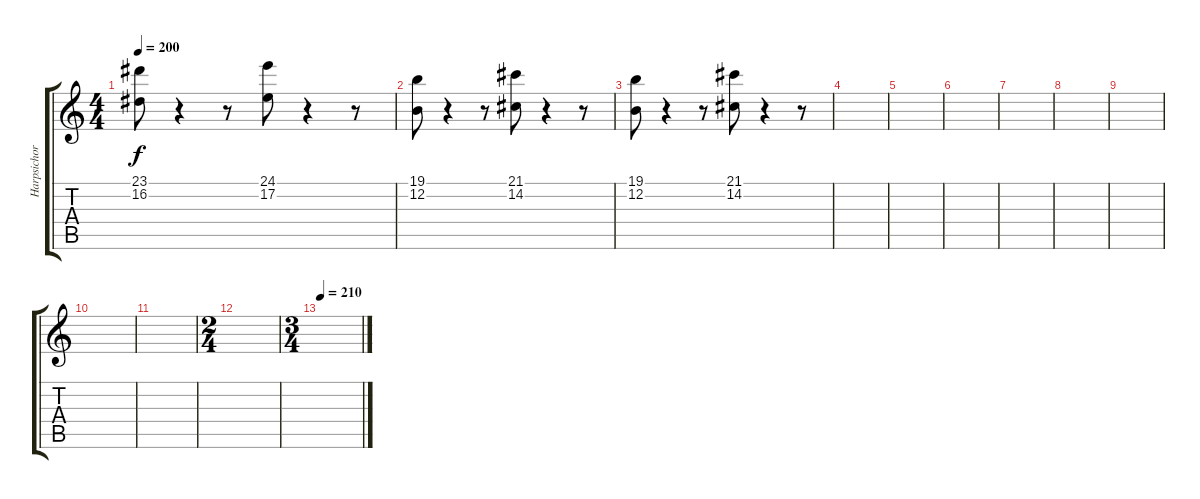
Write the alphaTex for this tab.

\track ("Harpsichord" "Harpsichor") {instrument harpsichord}
\staff {score tabs}
\tuning (E4 B3 G3 D3 A2 E2) {hide}
\ts (4 4)
\tempo 200
\clef g2
\ks c
(23.1 16.2).8{dy f} r.4 r.8 (24.1 17.2).8 r.4 r.8 |
(19.1 12.2).8 r.4 r.8 (21.1 14.2).8 r.4 r.8 |
(19.1 12.2).8 r.4 r.8 (21.1 14.2).8 r.4 r.8 |
|
|
|
|
|
|
|
|
\ts (2 4)
|
\ts (3 4)
\tempo 210
